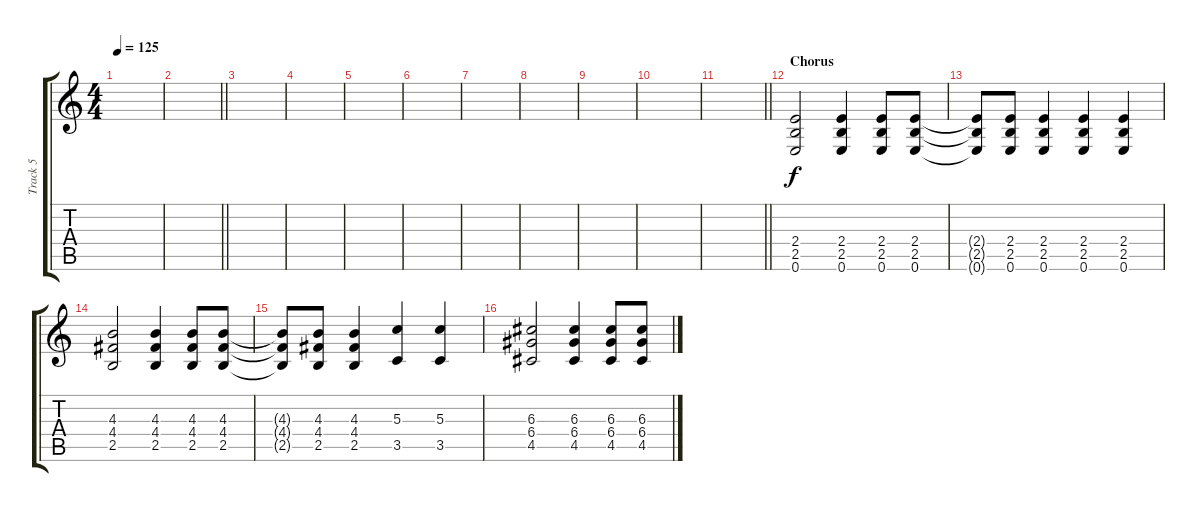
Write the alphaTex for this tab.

\track ("Track 5" "Track 5") {instrument overdrivenguitar}
\staff {score tabs}
\tuning (E4 B3 G3 D3 A2 E2) {hide}
\ts (4 4)
\tempo 125
\clef g2
\ks c
|
\barLineRight lightlight
|
|
|
|
|
|
|
|
|
\barLineRight lightlight
|
\section ("" "Chorus")
(2.4 2.5 0.6).2 (2.4 2.5 0.6).4 (2.4 2.5 0.6).8 (2.4 2.5 0.6).8 |
(2.4{t} 2.5{t} 0.6{t}).8 (2.4 2.5 0.6).8 (2.4 2.5 0.6).4 (2.4 2.5 0.6).4 (2.4 2.5 0.6).4 |
(4.3 4.4 2.5).2 (4.3 4.4 2.5).4 (4.3 4.4 2.5).8 (4.3 4.4 2.5).8 |
(4.3{t} 4.4{t} 2.5{t}).8 (4.3 4.4 2.5).8 (4.3 4.4 2.5).4 (5.3 3.5).4 (5.3 3.5).4 |
(6.3 6.4 4.5).2 (6.3 6.4 4.5).4 (6.3 6.4 4.5).8 (6.3 6.4 4.5).8
